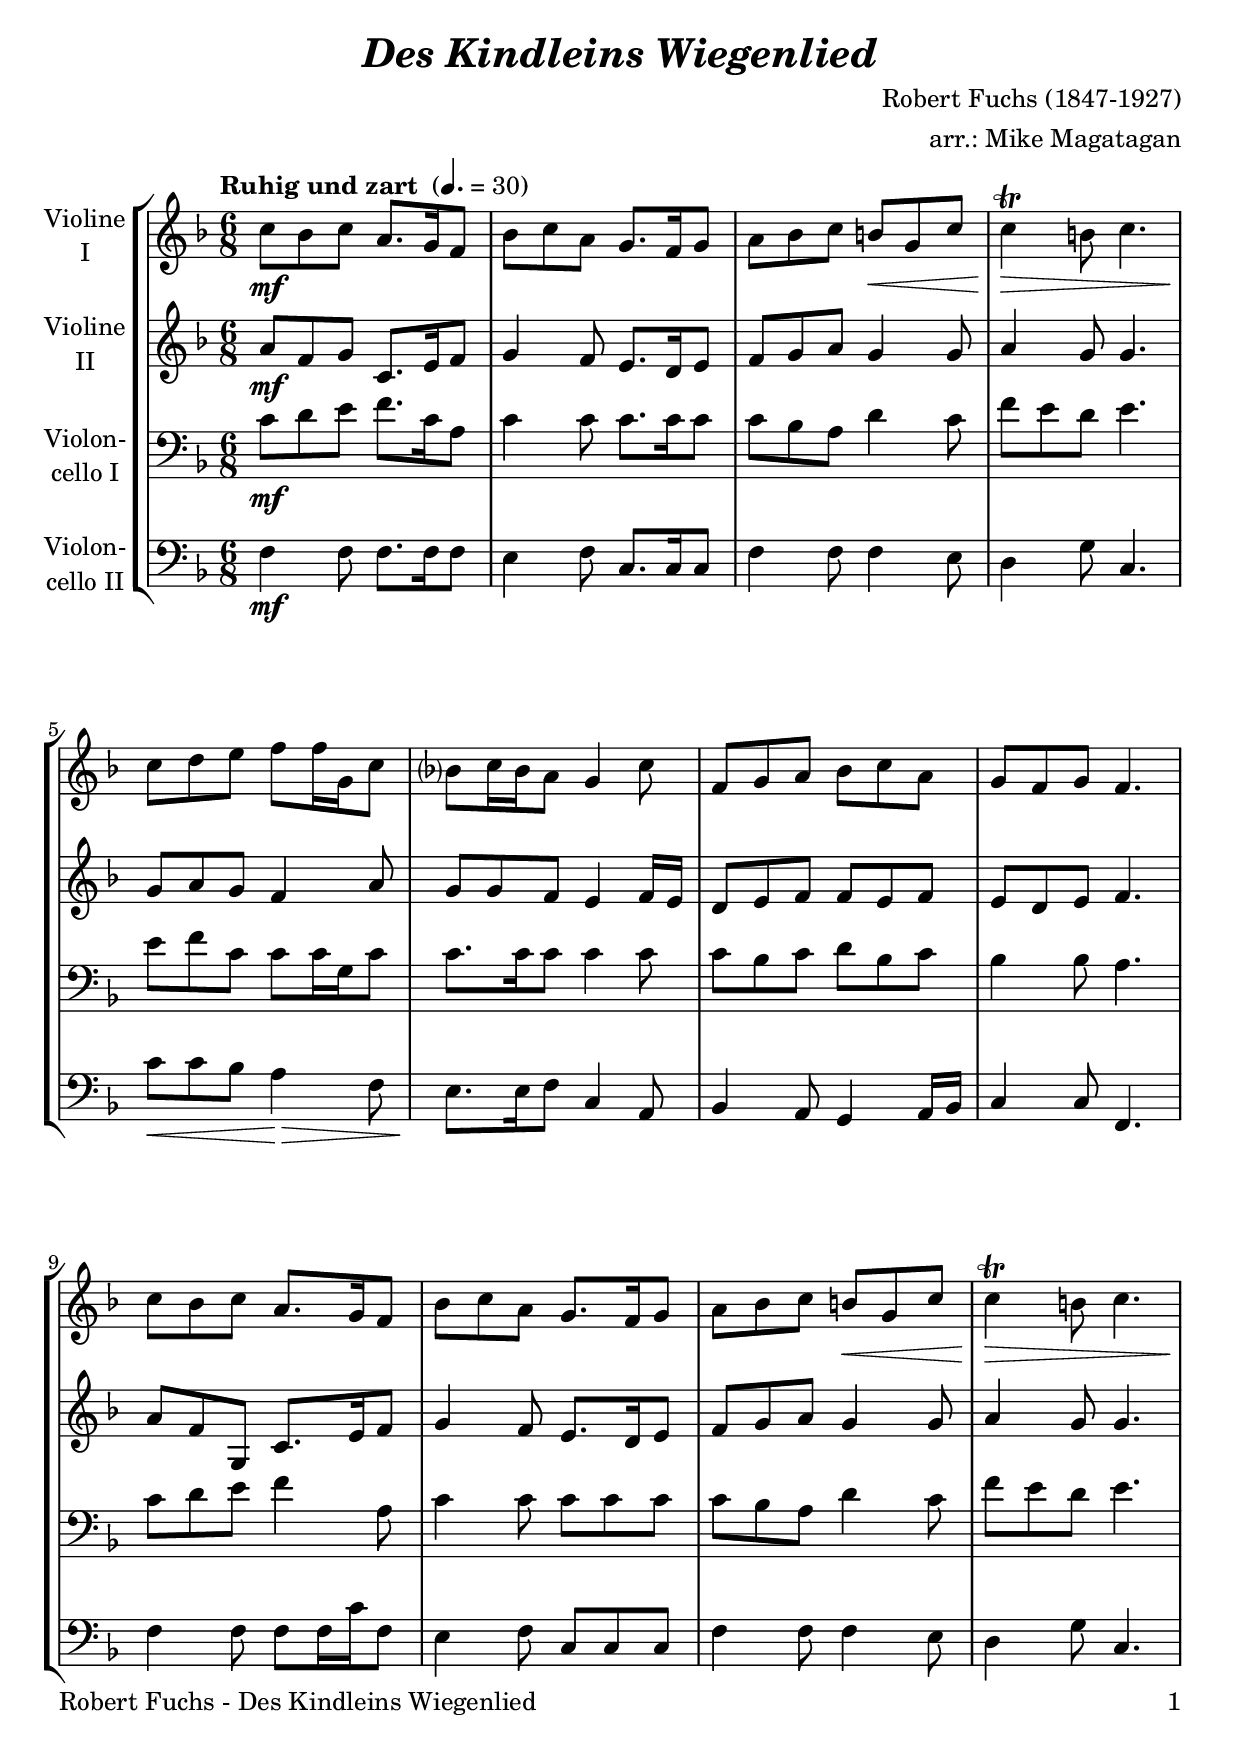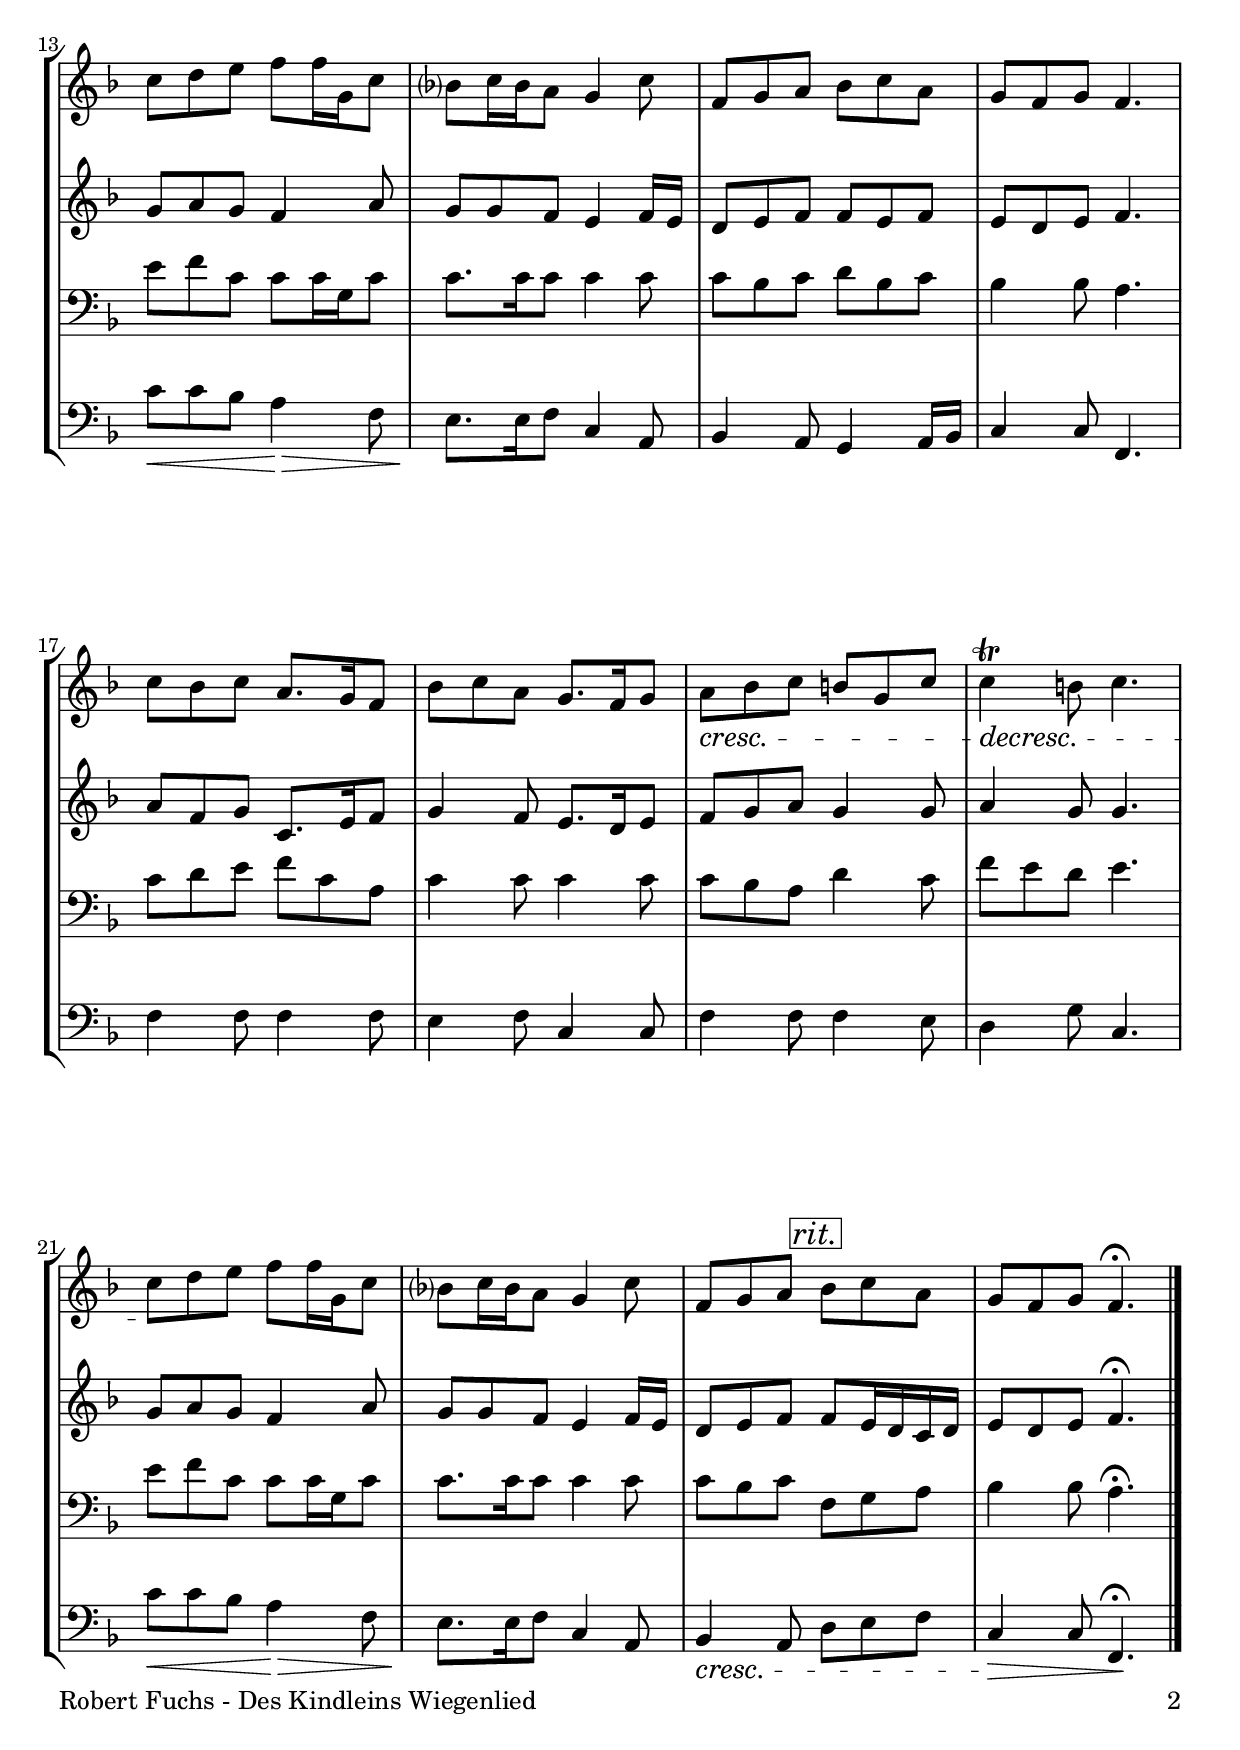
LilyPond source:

\version "2.24.3"
\include "deutsch.ly"
  
#(set-global-staff-size 22)

\header {
  title     = \markup \bold \italic "Des Kindleins Wiegenlied"
  composer  = "Robert Fuchs (1847-1927)"
  arranger  = "arr.: Mike Magatagan"
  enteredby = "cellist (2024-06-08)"
%  piece     = ""
}

voiceconsts = {
  \key f \major
  \time 6/8
  \clef "treble"
%  \numericTimeSignature
  \compressEmptyMeasures
% Set default beaming for all staves
%  \set Timing.beamExceptions = #'()
%  \set Timing.baseMoment     = #(ly:make-moment 1 4)
%  \set Timing.beatStructure  = #'(1 1 1)
  \tempo "Ruhig und zart " 4.=30
}

mivl = "violin"
miva = "viola"
mivc = "cello"

rit = \mark \markup \box \italic "rit."

va = \relative c'' {
  \voiceconsts

  c8\mf b c a8. g16 f8
  b c a g8. f16 g8
  a b c h\< g c
  c4\!\>\trill h8 c4.

  c8\! d e f f16 g, c8
  b? c16 b a8 g4 c8
  f, g a b c a
  g f g f4.

  c'8 b c a8. g16 f8
  b c a g8. f16 g8
  a b c h\< g c
  c4\!\>\trill h8 c4.

  c8\! d e f f16 g, c8
  b? c16 b a8 g4 c8
  f, g a b c a
  g f g f4.

  c'8 b c a8. g16 f8
  b c a g8. f16 g8
  a\cresc b c h g c
  c4\decresc\trill h8 c4.

  c8\! d e f f16 g, c8
  b? c16 b a8 g4 c8
  f, g a \rit b c a
  g f g f4.\fermata \bar "|."
}

vb = \relative c'' {
  \voiceconsts

  a8\mf f g c,8. e16 f8
  g4 f8 e8. d16 e8
  f g a g4 g8
  a4 g8 g4.

  g8 a g f4 a8
  g g f e4 f16 e
  d8 e f f e f
  e d e f4.

  a8 f g, c8. e16 f8
  g4 f8 e8. d16 e8
  f g a g4 g8
  a4 g8 g4.

  g8 a g f4 a8
  g g f e4 f16 e
  d8 e f f e f
  e d e f4.

  a8 f g c,8. e16 f8
  g4 f8 e8. d16 e8
  f g a g4 g8
  a4 g8 g4.

  g8 a g f4 a8
  g g f e4 f16 e
  d8 e f \rit f e16 d c d
  e8 d e f4.\fermata \bar "|."
}

vc = \relative c' {
  \voiceconsts
  \clef "bass"

  c8\mf d e f8. c16 a8
  c4 c8 c8. c16 c8
  c b a d4 c8
  f e d e4.

  e8 f c c c16 g c8
  c8. c16 c8 c4 c8
  c b c d b c
  b4 b8 a4.

  c8 d e f4 a,8
  c4 c8 c c c
  c b a d4 c8
  f e d e4.

  e8 f c c c16 g c8
  c8. c16 c8 c4 c8
  c b c d b c
  b4 b8 a4.

  c8 d e f c a
  c4 c8 c4 c8
  c b a d4 c8
  f e d e4.

  e8 f c c c16 g c8
  c8. c16 c8 c4 c8
  c b c \rit f, g a
  b4 b8 a4.\fermata \bar "|."
}

vd = \relative c {
  \voiceconsts
  \clef "bass"

  f4\mf f8 f8. f16 f8
  e4 f8 c8. c16 c8
  f4 f8 f4 e8
  d4 g8 c,4.

  c'8\< c b a4\!\> f8
  e8.\! e16 f8 c4 a8
  b4 a8 g4 a16 b
  c4 c8 f,4.

  f'4 f8 f f16 c' f,8
  e4 f8 c c c
  f4 f8 f4 e8
  d4 g8 c,4.

  c'8\< c b a4\!\> f8
  e8.\! e16 f8 c4 a8
  b4 a8 g4 a16 b
  c4 c8 f,4.

  f'4 f8 f4 f8
  e4 f8 c4 c8
  f4 f8 f4 e8
  d4 g8 c,4.

  c'8\< c b a4\!\> f8
  e8.\! e16 f8 c4 a8
  b4\cresc a8 \rit d e f
  c4\> c8 f,4.\fermata\! \bar "|."
}


music = \new StaffGroup <<
      \new Staff {
	\set Staff.midiInstrument = \mivl
	\set Staff.instrumentName = \markup \center-column { "Violine" "I" }
	\transpose f f { \va }
      }

      \new Staff {
	\set Staff.midiInstrument = \mivl
	\set Staff.instrumentName = \markup \center-column { "Violine" "II" }
	\transpose f f { \vb }
      }

      \new Staff {
	\set Staff.midiInstrument = \mivc
	\set Staff.instrumentName = \markup \center-column { "Violon-" "cello I" }
	\transpose f f { \vc }
      }

      \new Staff {
	\set Staff.midiInstrument = \mivc
	\set Staff.instrumentName = \markup \center-column { "Violon-" "cello II" }
	\transpose f f { \vd }
      }
>>

\book {
  \paper {
    print-page-number = ##t
    print-first-page-number = ##t
    ragged-last-bottom = ##f
    oddHeaderMarkup = \markup \null
    evenHeaderMarkup = \markup \null
    oddFooterMarkup = \markup {
      \fill-line {
        \if \should-print-page-number
        "Robert Fuchs - Des Kindleins Wiegenlied" \fromproperty #'page:page-number-string
      }
    }
    evenFooterMarkup = \oddFooterMarkup
  } \score {
    \music
    \layout {}
  }

  \score {
    \unfoldRepeats \music

    \midi {
      \context {
        \Score
      }
    }
  }
}
